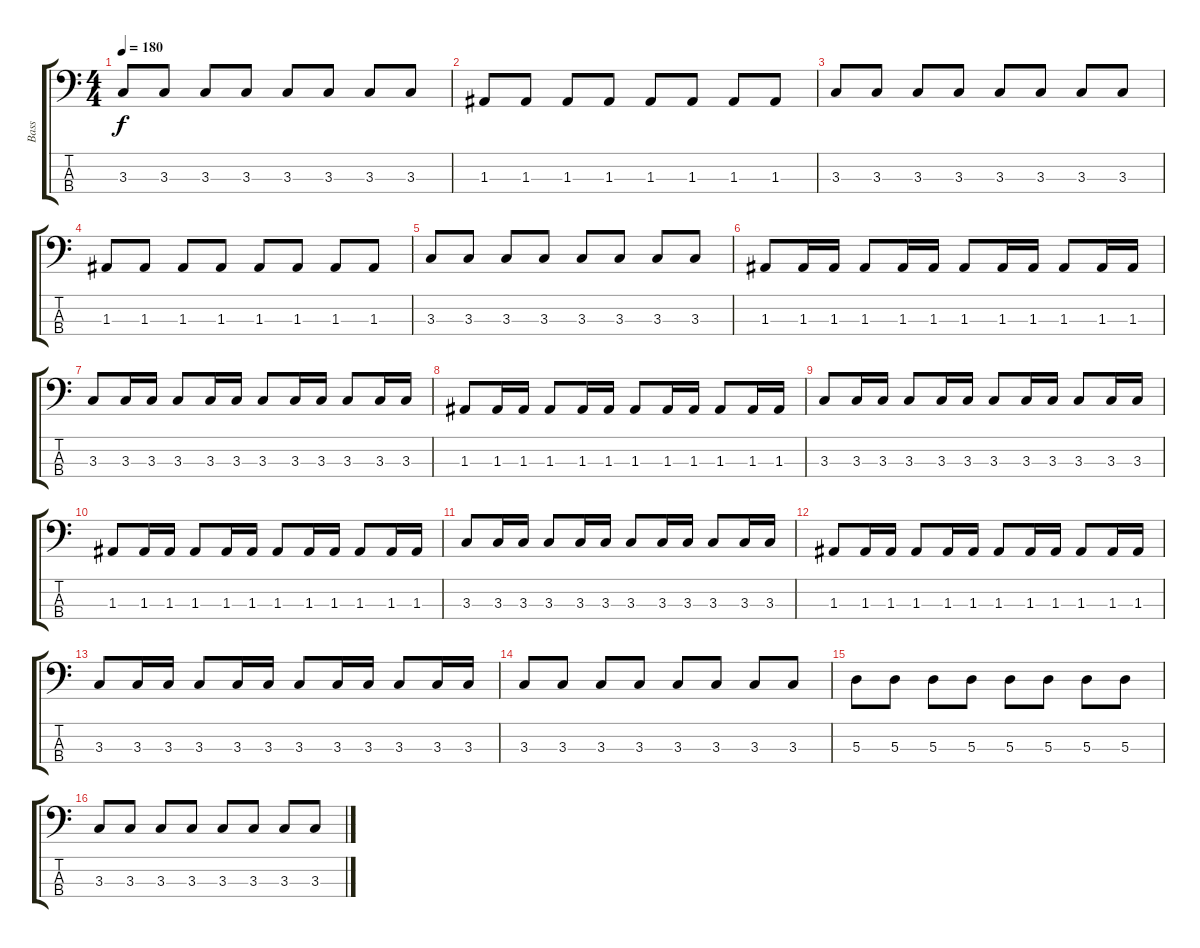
\track ("Bass" "Bass") {instrument electricbasspick}
\staff {score tabs}
\tuning (G2 D2 A1 E1) {hide}
\ts (4 4)
\tempo 180
\clef f4
\ks c
3.3.8{dy f} 3.3.8 3.3.8 3.3.8 3.3.8 3.3.8 3.3.8 3.3.8 |
1.3.8 1.3.8 1.3.8 1.3.8 1.3.8 1.3.8 1.3.8 1.3.8 |
3.3.8 3.3.8 3.3.8 3.3.8 3.3.8 3.3.8 3.3.8 3.3.8 |
1.3.8 1.3.8 1.3.8 1.3.8 1.3.8 1.3.8 1.3.8 1.3.8 |
3.3.8 3.3.8 3.3.8 3.3.8 3.3.8 3.3.8 3.3.8 3.3.8 |
1.3.8 1.3.16 1.3.16 1.3.8 1.3.16 1.3.16 1.3.8 1.3.16 1.3.16 1.3.8 1.3.16 1.3.16 |
3.3.8 3.3.16 3.3.16 3.3.8 3.3.16 3.3.16 3.3.8 3.3.16 3.3.16 3.3.8 3.3.16 3.3.16 |
1.3.8 1.3.16 1.3.16 1.3.8 1.3.16 1.3.16 1.3.8 1.3.16 1.3.16 1.3.8 1.3.16 1.3.16 |
3.3.8 3.3.16 3.3.16 3.3.8 3.3.16 3.3.16 3.3.8 3.3.16 3.3.16 3.3.8 3.3.16 3.3.16 |
1.3.8 1.3.16 1.3.16 1.3.8 1.3.16 1.3.16 1.3.8 1.3.16 1.3.16 1.3.8 1.3.16 1.3.16 |
3.3.8 3.3.16 3.3.16 3.3.8 3.3.16 3.3.16 3.3.8 3.3.16 3.3.16 3.3.8 3.3.16 3.3.16 |
1.3.8 1.3.16 1.3.16 1.3.8 1.3.16 1.3.16 1.3.8 1.3.16 1.3.16 1.3.8 1.3.16 1.3.16 |
3.3.8 3.3.16 3.3.16 3.3.8 3.3.16 3.3.16 3.3.8 3.3.16 3.3.16 3.3.8 3.3.16 3.3.16 |
3.3.8 3.3.8 3.3.8 3.3.8 3.3.8 3.3.8 3.3.8 3.3.8 |
5.3.8 5.3.8 5.3.8 5.3.8 5.3.8 5.3.8 5.3.8 5.3.8 |
3.3.8 3.3.8 3.3.8 3.3.8 3.3.8 3.3.8 3.3.8 3.3.8
